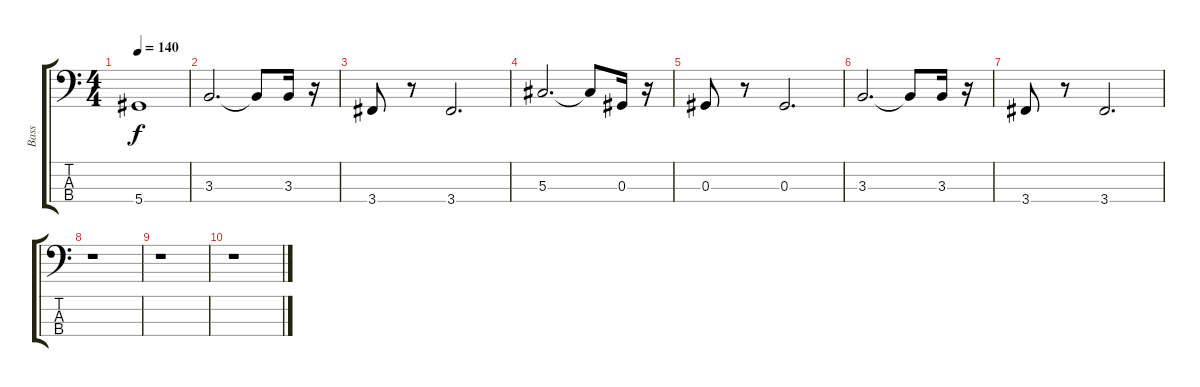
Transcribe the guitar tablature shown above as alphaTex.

\track ("Bass" "Bass") {instrument electricbassfinger}
\staff {score tabs}
\tuning (Gb2 Db2 Ab1 Eb1) {hide}
\ts (4 4)
\tempo 140
\clef f4
\ks c
5.4.1{dy f} |
3.3.2{d} 3.3{t}.8 3.3.16 r.16 |
3.4.8 r.8 3.4.2{d} |
5.3.2{d} 5.3{t}.8 0.3.16 r.16 |
0.3.8 r.8 0.3.2{d} |
3.3.2{d} 3.3{t}.8 3.3.16 r.16 |
3.4.8 r.8 3.4.2{d} |
r.1 |
r.1 |
r.1
